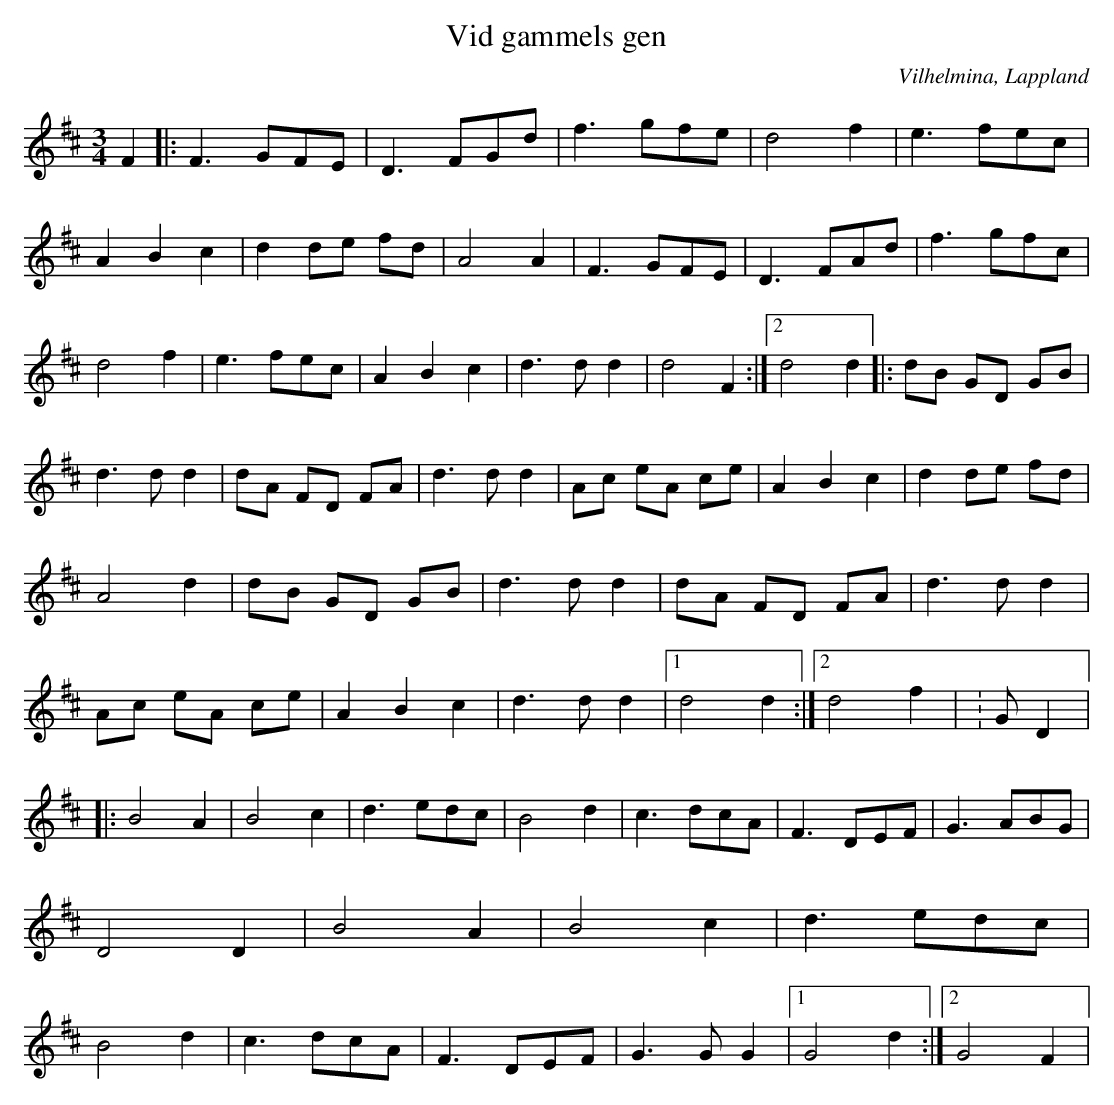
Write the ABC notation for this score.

X:1
T:Vid gammels gen
O:Vilhelmina, Lappland
M:3/4
L:1/8
K:D
 F2|: F3 GFE | D3 FGd | f3 gfe | d4 f2 | e3 fec | A2 B2 c2 | d2 de fd | A4 A2 | F3 GFE | D3 FAd | f3 gfc | d4 f2 | e3 fec | A2 B2 c2 | d3 d d2 | 1 d4 F2:|2 d4 d2 |: dB GD GB | d3 d d2 | dA FD FA | d3 d d2 | Ac eA ce | A2 B2 c2 | d2 de fd | A4 d2 | dB GD GB | d3 d d2 | dA FD FA | d3 d d2 | Ac eA ce | A2 B2 c2 | d3 d d2 |1 d4 d2 :|2 d4 f2 |K:G D2 |: B4 A2 | B4 c2 | d3 edc | B4 d2 | c3 dcA | F3 DEF | G3 ABG | D4 D2 | B4 A2 | B4 c2 | d3 edc | B4 d2 | c3 dcA | F3 DEF | G3G G2 |1 G4 d2 :|2 G4 F2|
